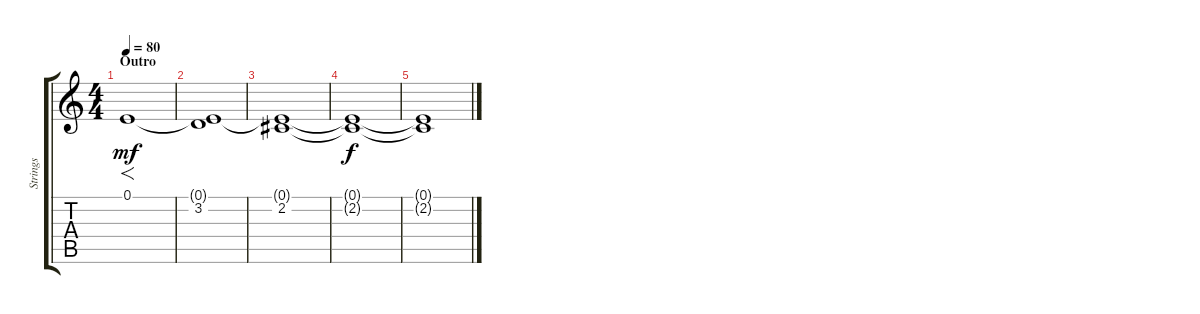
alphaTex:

\track ("Strings" "Strings") {instrument stringensemble1}
\staff {score tabs}
\tuning (E4 B3 G3 D3 A2 E2) {hide}
\ts (4 4)
\section ("" "Outro")
\tempo 80
\clef g2
\ks c
0.1.1{f dy mf} |
(0.1{t} 3.2).1 |
(0.1{t} 2.2).1 |
(0.1{t} 2.2{t}).1{dy f volume 0} |
(0.1{t} 2.2{t}).1
